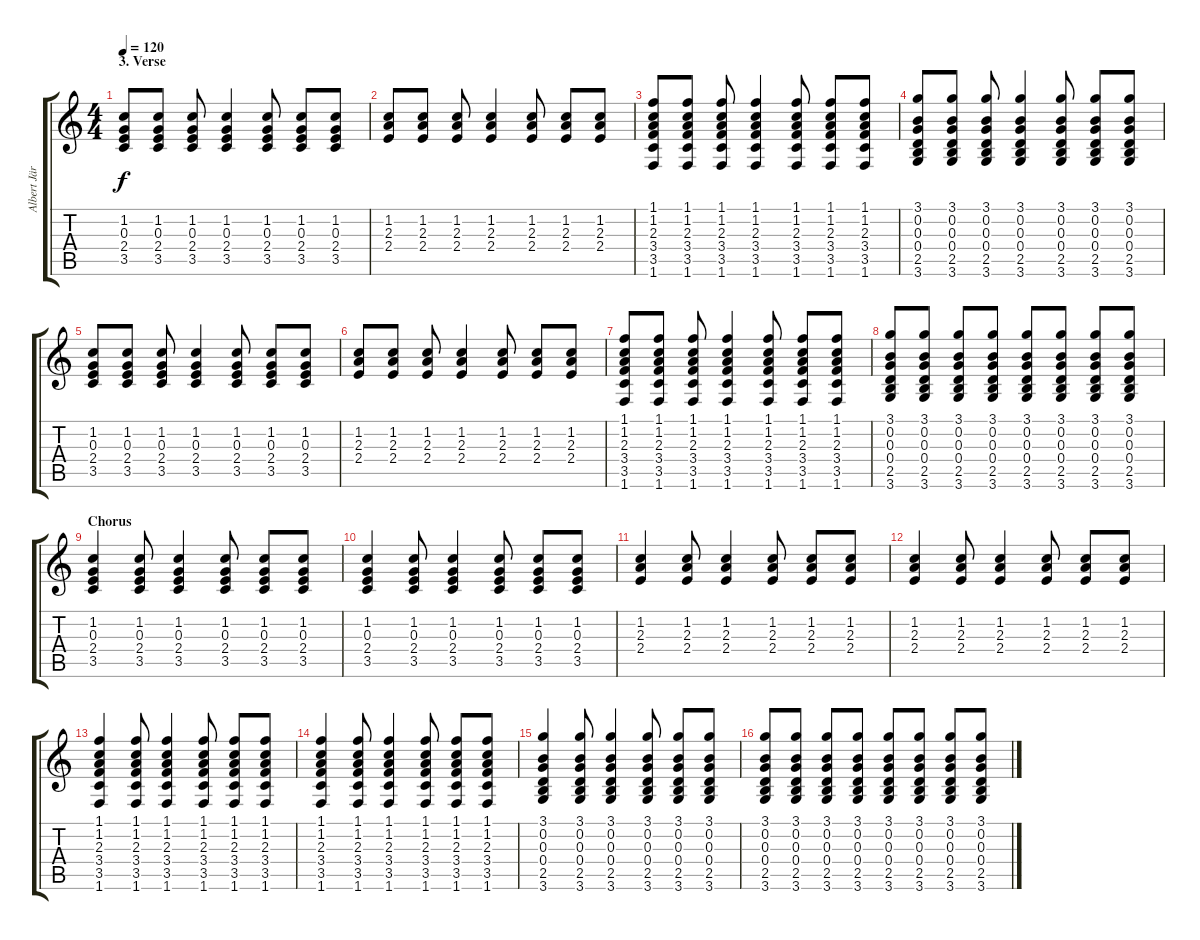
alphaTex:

\track ("Albert Järvinen" "Albert Jär") {instrument distortionguitar}
\staff {score tabs}
\tuning (E4 B3 G3 D3 A2 E2) {hide}
\ts (4 4)
\section ("" "3. Verse")
\tempo 120
\clef g2
\ks c
(1.2 0.3 2.4 3.5).8{dy f} (1.2 0.3 2.4 3.5).8 (1.2 0.3 2.4 3.5).8 (1.2 0.3 2.4 3.5).4 (1.2 0.3 2.4 3.5).8 (1.2 0.3 2.4 3.5).8 (1.2 0.3 2.4 3.5).8 |
(1.2 2.3 2.4).8 (1.2 2.3 2.4).8 (1.2 2.3 2.4).8 (1.2 2.3 2.4).4 (1.2 2.3 2.4).8 (1.2 2.3 2.4).8 (1.2 2.3 2.4).8 |
(1.1 1.2 2.3 3.4 3.5 1.6).8 (1.1 1.2 2.3 3.4 3.5 1.6).8 (1.1 1.2 2.3 3.4 3.5 1.6).8 (1.1 1.2 2.3 3.4 3.5 1.6).4 (1.1 1.2 2.3 3.4 3.5 1.6).8 (1.1 1.2 2.3 3.4 3.5 1.6).8 (1.1 1.2 2.3 3.4 3.5 1.6).8 |
(3.1 0.2 0.3 0.4 2.5 3.6).8 (3.1 0.2 0.3 0.4 2.5 3.6).8 (3.1 0.2 0.3 0.4 2.5 3.6).8 (3.1 0.2 0.3 0.4 2.5 3.6).4 (3.1 0.2 0.3 0.4 2.5 3.6).8 (3.1 0.2 0.3 0.4 2.5 3.6).8 (3.1 0.2 0.3 0.4 2.5 3.6).8 |
(1.2 0.3 2.4 3.5).8 (1.2 0.3 2.4 3.5).8 (1.2 0.3 2.4 3.5).8 (1.2 0.3 2.4 3.5).4 (1.2 0.3 2.4 3.5).8 (1.2 0.3 2.4 3.5).8 (1.2 0.3 2.4 3.5).8 |
(1.2 2.3 2.4).8 (1.2 2.3 2.4).8 (1.2 2.3 2.4).8 (1.2 2.3 2.4).4 (1.2 2.3 2.4).8 (1.2 2.3 2.4).8 (1.2 2.3 2.4).8 |
(1.1 1.2 2.3 3.4 3.5 1.6).8 (1.1 1.2 2.3 3.4 3.5 1.6).8 (1.1 1.2 2.3 3.4 3.5 1.6).8 (1.1 1.2 2.3 3.4 3.5 1.6).4 (1.1 1.2 2.3 3.4 3.5 1.6).8 (1.1 1.2 2.3 3.4 3.5 1.6).8 (1.1 1.2 2.3 3.4 3.5 1.6).8 |
(3.1 0.2 0.3 0.4 2.5 3.6).8 (3.1 0.2 0.3 0.4 2.5 3.6).8 (3.1 0.2 0.3 0.4 2.5 3.6).8 (3.1 0.2 0.3 0.4 2.5 3.6).8 (3.1 0.2 0.3 0.4 2.5 3.6).8 (3.1 0.2 0.3 0.4 2.5 3.6).8 (3.1 0.2 0.3 0.4 2.5 3.6).8 (3.1 0.2 0.3 0.4 2.5 3.6).8 |
\section ("" "Chorus")
(1.2 0.3 2.4 3.5).4 (1.2 0.3 2.4 3.5).8 (1.2 0.3 2.4 3.5).4 (1.2 0.3 2.4 3.5).8 (1.2 0.3 2.4 3.5).8 (1.2 0.3 2.4 3.5).8 |
(1.2 0.3 2.4 3.5).4 (1.2 0.3 2.4 3.5).8 (1.2 0.3 2.4 3.5).4 (1.2 0.3 2.4 3.5).8 (1.2 0.3 2.4 3.5).8 (1.2 0.3 2.4 3.5).8 |
(1.2 2.3 2.4).4 (1.2 2.3 2.4).8 (1.2 2.3 2.4).4 (1.2 2.3 2.4).8 (1.2 2.3 2.4).8 (1.2 2.3 2.4).8 |
(1.2 2.3 2.4).4 (1.2 2.3 2.4).8 (1.2 2.3 2.4).4 (1.2 2.3 2.4).8 (1.2 2.3 2.4).8 (1.2 2.3 2.4).8 |
(1.1 1.2 2.3 3.4 3.5 1.6).4 (1.1 1.2 2.3 3.4 3.5 1.6).8 (1.1 1.2 2.3 3.4 3.5 1.6).4 (1.1 1.2 2.3 3.4 3.5 1.6).8 (1.1 1.2 2.3 3.4 3.5 1.6).8 (1.1 1.2 2.3 3.4 3.5 1.6).8 |
(1.1 1.2 2.3 3.4 3.5 1.6).4 (1.1 1.2 2.3 3.4 3.5 1.6).8 (1.1 1.2 2.3 3.4 3.5 1.6).4 (1.1 1.2 2.3 3.4 3.5 1.6).8 (1.1 1.2 2.3 3.4 3.5 1.6).8 (1.1 1.2 2.3 3.4 3.5 1.6).8 |
(3.1 0.2 0.3 0.4 2.5 3.6).4 (3.1 0.2 0.3 0.4 2.5 3.6).8 (3.1 0.2 0.3 0.4 2.5 3.6).4 (3.1 0.2 0.3 0.4 2.5 3.6).8 (3.1 0.2 0.3 0.4 2.5 3.6).8 (3.1 0.2 0.3 0.4 2.5 3.6).8 |
(3.1 0.2 0.3 0.4 2.5 3.6).8 (3.1 0.2 0.3 0.4 2.5 3.6).8 (3.1 0.2 0.3 0.4 2.5 3.6).8 (3.1 0.2 0.3 0.4 2.5 3.6).8 (3.1 0.2 0.3 0.4 2.5 3.6).8 (3.1 0.2 0.3 0.4 2.5 3.6).8 (3.1 0.2 0.3 0.4 2.5 3.6).8 (3.1 0.2 0.3 0.4 2.5 3.6).8
